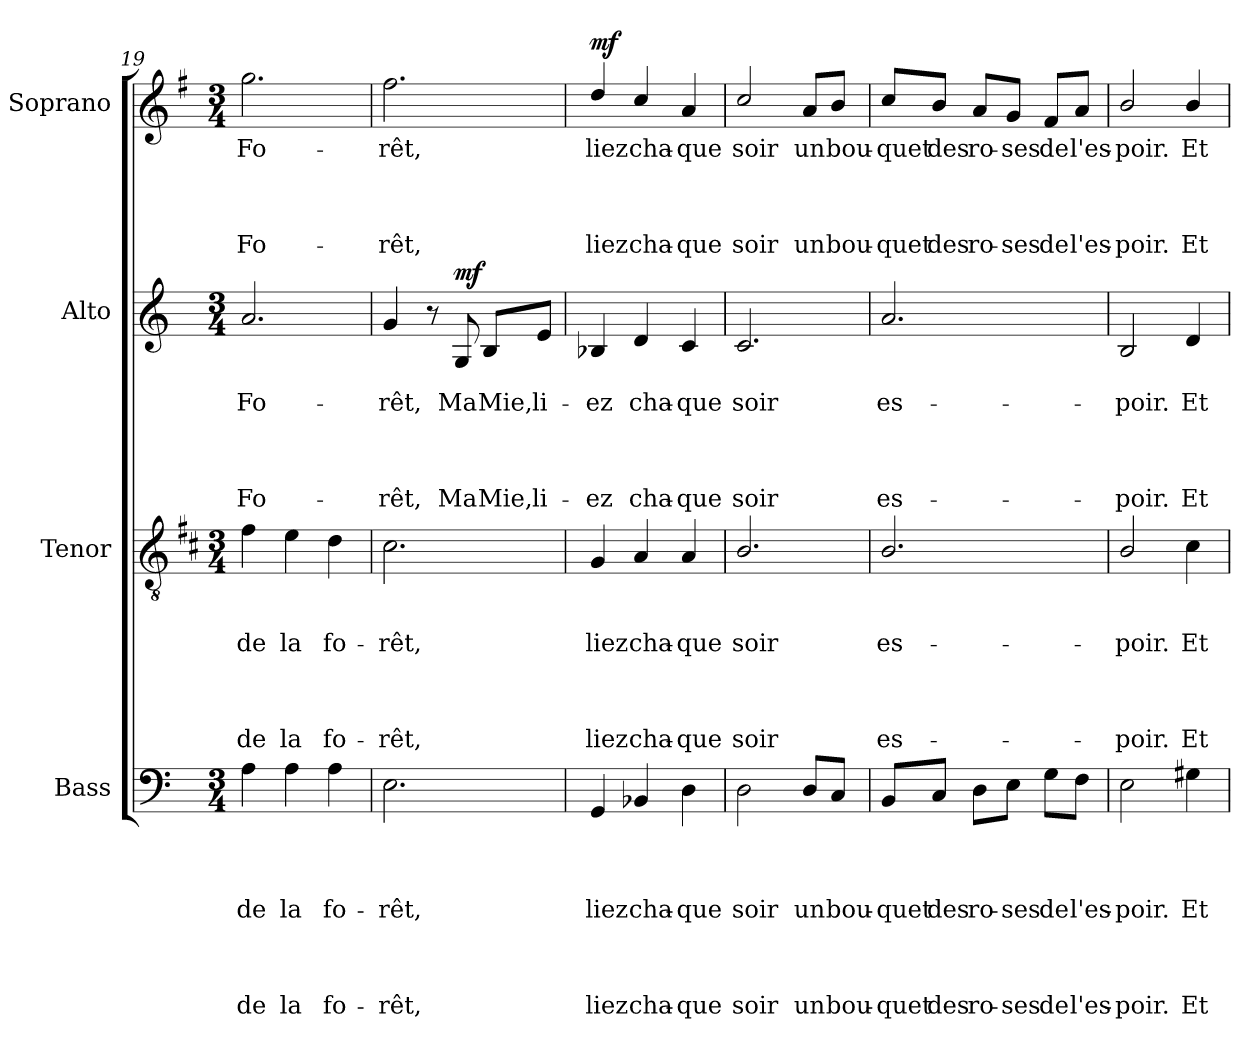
**kern	**text	**text	**text	**text	**text	**text	**text	**text	**kern	**text	**text	**text	**text	**text	**text	**text	**kern	**text	**text	**text	**text	**text	**text	**dynam	**kern	**text	**text	**text	**text	**text	**dynam
*part4	*part4	*part4	*part4	*part4	*part4	*part4	*part4	*part4	*part3	*part3	*part3	*part3	*part3	*part3	*part3	*part3	*part2	*part2	*part2	*part2	*part2	*part2	*part2	*part2	*part1	*part1	*part1	*part1	*part1	*part1	*part1
*staff4	*staff4	*staff4	*staff4	*staff4	*staff4	*staff4	*staff4	*staff4	*staff3	*staff3	*staff3	*staff3	*staff3	*staff3	*staff3	*staff3	*staff2	*staff2	*staff2	*staff2	*staff2	*staff2	*staff2	*staff2	*staff1	*staff1	*staff1	*staff1	*staff1	*staff1	*staff1
*I"Bass	*	*	*	*	*	*	*	*	*I"Tenor	*	*	*	*	*	*	*	*I"Alto	*	*	*	*	*	*	*	*I"Soprano	*	*	*	*	*	*
*I'B	*	*	*	*	*	*	*	*	*I'T	*	*	*	*	*	*	*	*I'A	*	*	*	*	*	*	*	*I'S	*	*	*	*	*	*
*clefF4	*	*	*	*	*	*	*	*	*clefGv2	*	*	*	*	*	*	*	*clefG2	*	*	*	*	*	*	*	*clefG2	*	*	*	*	*	*
*	*	*	*	*	*	*	*	*	*ITrd1c2	*	*	*	*	*	*	*	*	*	*	*	*	*	*	*	*ITrd4c7	*	*	*	*	*	*
*k[]	*	*	*	*	*	*	*	*	*k[]	*	*	*	*	*	*	*	*k[]	*	*	*	*	*	*	*	*k[]	*	*	*	*	*	*
*a:	*	*	*	*	*	*	*	*	*a:	*	*	*	*	*	*	*	*a:	*	*	*	*	*	*	*	*a:	*	*	*	*	*	*
*M3/4	*	*	*	*	*	*	*	*	*M3/4	*	*	*	*	*	*	*	*M3/4	*	*	*	*	*	*	*	*M3/4	*	*	*	*	*	*
=19	=19	=19	=19	=19	=19	=19	=19	=19	=19	=19	=19	=19	=19	=19	=19	=19	=19	=19	=19	=19	=19	=19	=19	=19	=19	=19	=19	=19	=19	=19	=19
!	!	!	!	!LO:LY:b	!	!	!	!LO:LY:b	!	!	!	!LO:LY:b	!	!	!	!LO:LY:b	!	!	!LO:LY:b	!	!	!	!LO:LY:b	!	!	!LO:LY:b	!	!	!	!LO:LY:b	!
4A\	.	.	.	de	.	.	.	de	4e\	.	.	de	.	.	.	de	2.a/	.	Fo-	.	.	.	Fo-	.	2.cc\	Fo-	.	.	.	Fo-	.
!	!	!	!	!LO:LY:b	!	!	!	!LO:LY:b	!	!	!	!LO:LY:b	!	!	!	!LO:LY:b	!	!	!	!	!	!	!	!	!	!	!	!	!	!	!
4A\	.	.	.	la	.	.	.	la	4d\	.	.	la	.	.	.	la	.	.	.	.	.	.	.	.	.	.	.	.	.	.	.
!	!	!	!	!LO:LY:b	!	!	!	!LO:LY:b	!	!	!	!LO:LY:b	!	!	!	!LO:LY:b	!	!	!	!	!	!	!	!	!	!	!	!	!	!	!
4A\	.	.	.	fo-	.	.	.	fo-	4c\	.	.	fo-	.	.	.	fo-	.	.	.	.	.	.	.	.	.	.	.	.	.	.	.
!!LO:PB:g=z
=20	=20	=20	=20	=20	=20	=20	=20	=20	=20	=20	=20	=20	=20	=20	=20	=20	=20	=20	=20	=20	=20	=20	=20	=20	=20	=20	=20	=20	=20	=20	=20
!	!	!	!	!LO:LY:b	!	!	!	!LO:LY:b	!	!	!	!LO:LY:b	!	!	!	!LO:LY:b	!	!	!LO:LY:b	!	!	!	!LO:LY:b	!	!	!LO:LY:b	!	!	!	!LO:LY:b	!
2.E\	.	.	.	-rêt,	.	.	.	-rêt,	2.B\	.	.	-rêt,	.	.	.	-rêt,	4g/	.	-rêt,	.	.	.	-rêt,	.	2.b\	-rêt,	.	.	.	-rêt,	.
.	.	.	.	.	.	.	.	.	.	.	.	.	.	.	.	.	8r	.	.	.	.	.	.	.	.	.	.	.	.	.	.
!	!	!	!	!	!	!	!	!	!	!	!	!	!	!	!	!	!	!	!LO:LY:b	!	!	!	!LO:LY:b	!LO:DY:a	!	!	!	!	!	!	!
.	.	.	.	.	.	.	.	.	.	.	.	.	.	.	.	.	8G/	.	Ma	.	.	.	Ma	mf	.	.	.	.	.	.	.
!	!	!	!	!	!	!	!	!	!	!	!	!	!	!	!	!	!	!	!LO:LY:b	!	!	!	!LO:LY:b	!	!	!	!	!	!	!	!
.	.	.	.	.	.	.	.	.	.	.	.	.	.	.	.	.	8B/L	.	Mie,	.	.	.	Mie,	.	.	.	.	.	.	.	.
!	!	!	!	!	!	!	!	!	!	!	!	!	!	!	!	!	!	!	!LO:LY:b	!	!	!	!LO:LY:b	!	!	!	!	!	!	!	!
.	.	.	.	.	.	.	.	.	.	.	.	.	.	.	.	.	8e/J	.	li-	.	.	.	li-	.	.	.	.	.	.	.	.
=21	=21	=21	=21	=21	=21	=21	=21	=21	=21	=21	=21	=21	=21	=21	=21	=21	=21	=21	=21	=21	=21	=21	=21	=21	=21	=21	=21	=21	=21	=21	=21
!	!	!	!	!LO:LY:b	!	!	!	!LO:LY:b	!	!	!	!LO:LY:b	!	!	!	!LO:LY:b	!	!	!LO:LY:b	!	!	!	!LO:LY:b	!	!	!LO:LY:b	!	!	!	!LO:LY:b	!LO:DY:a
4GG/	.	.	.	liez	.	.	.	liez	4F/	.	.	liez	.	.	.	liez	4B-X/	.	-ez	.	.	.	-ez	.	4g/	liez	.	.	.	liez	mf
!	!	!	!	!LO:LY:b	!	!	!	!LO:LY:b	!	!	!	!LO:LY:b	!	!	!	!LO:LY:b	!	!	!LO:LY:b	!	!	!	!LO:LY:b	!	!	!LO:LY:b	!	!	!	!LO:LY:b	!
4BB-X/	.	.	.	cha-	.	.	.	cha-	4G/	.	.	cha-	.	.	.	cha-	4d/	.	cha-	.	.	.	cha-	.	4f/	cha-	.	.	.	cha-	.
!	!	!	!	!LO:LY:b	!	!	!	!LO:LY:b	!	!	!	!LO:LY:b	!	!	!	!LO:LY:b	!	!	!LO:LY:b	!	!	!	!LO:LY:b	!	!	!LO:LY:b	!	!	!	!LO:LY:b	!
4D\	.	.	.	-que	.	.	.	-que	4G/	.	.	-que	.	.	.	-que	4c/	.	-que	.	.	.	-que	.	4d/	-que	.	.	.	-que	.
=22	=22	=22	=22	=22	=22	=22	=22	=22	=22	=22	=22	=22	=22	=22	=22	=22	=22	=22	=22	=22	=22	=22	=22	=22	=22	=22	=22	=22	=22	=22	=22
!	!	!	!	!LO:LY:b	!	!	!	!LO:LY:b	!	!	!	!LO:LY:b	!	!	!	!LO:LY:b	!	!	!LO:LY:b	!	!	!	!LO:LY:b	!	!	!LO:LY:b	!	!	!	!LO:LY:b	!
2D\	.	.	.	soir	.	.	.	soir	2.A/	.	.	soir	.	.	.	soir	2.c/	.	soir	.	.	.	soir	.	2f/	soir	.	.	.	soir	.
!	!	!	!	!LO:LY:b	!	!	!	!LO:LY:b	!	!	!	!	!	!	!	!	!	!	!	!	!	!	!	!	!	!LO:LY:b	!	!	!	!LO:LY:b	!
8D/L	.	.	.	un	.	.	.	un	.	.	.	.	.	.	.	.	.	.	.	.	.	.	.	.	8d/L	un	.	.	.	un	.
!	!	!	!	!LO:LY:b	!	!	!	!LO:LY:b	!	!	!	!	!	!	!	!	!	!	!	!	!	!	!	!	!	!LO:LY:b	!	!	!	!LO:LY:b	!
8C/J	.	.	.	bou-	.	.	.	bou-	.	.	.	.	.	.	.	.	.	.	.	.	.	.	.	.	8e/J	bou-	.	.	.	bou-	.
=23	=23	=23	=23	=23	=23	=23	=23	=23	=23	=23	=23	=23	=23	=23	=23	=23	=23	=23	=23	=23	=23	=23	=23	=23	=23	=23	=23	=23	=23	=23	=23
!	!	!	!	!LO:LY:b	!	!	!	!LO:LY:b	!	!	!	!LO:LY:b	!	!	!	!LO:LY:b	!	!	!LO:LY:b	!	!	!	!LO:LY:b	!	!	!LO:LY:b	!	!	!	!LO:LY:b	!
8BB/L	.	.	.	-quet	.	.	.	-quet	2.A/	.	.	es-	.	.	.	es-	2.a/	.	es-	.	.	.	es-	.	8f/L	-quet	.	.	.	-quet	.
!	!	!	!	!LO:LY:b	!	!	!	!LO:LY:b	!	!	!	!	!	!	!	!	!	!	!	!	!	!	!	!	!	!LO:LY:b	!	!	!	!LO:LY:b	!
8C/J	.	.	.	des	.	.	.	des	.	.	.	.	.	.	.	.	.	.	.	.	.	.	.	.	8e/J	des	.	.	.	des	.
!	!	!	!	!LO:LY:b	!	!	!	!LO:LY:b	!	!	!	!	!	!	!	!	!	!	!	!	!	!	!	!	!	!LO:LY:b	!	!	!	!LO:LY:b	!
8D\L	.	.	.	ro-	.	.	.	ro-	.	.	.	.	.	.	.	.	.	.	.	.	.	.	.	.	8d/L	ro-	.	.	.	ro-	.
!	!	!	!	!LO:LY:b	!	!	!	!LO:LY:b	!	!	!	!	!	!	!	!	!	!	!	!	!	!	!	!	!	!LO:LY:b	!	!	!	!LO:LY:b	!
8E\J	.	.	.	-ses	.	.	.	-ses	.	.	.	.	.	.	.	.	.	.	.	.	.	.	.	.	8c/J	-ses	.	.	.	-ses	.
!	!	!	!	!LO:LY:b	!	!	!	!LO:LY:b	!	!	!	!	!	!	!	!	!	!	!	!	!	!	!	!	!	!LO:LY:b	!	!	!	!LO:LY:b	!
8G\L	.	.	.	de	.	.	.	de	.	.	.	.	.	.	.	.	.	.	.	.	.	.	.	.	8B/L	de	.	.	.	de	.
!	!	!	!	!LO:LY:b	!	!	!	!LO:LY:b	!	!	!	!	!	!	!	!	!	!	!	!	!	!	!	!	!	!LO:LY:b	!	!	!	!LO:LY:b	!
8F\J	.	.	.	l'es-	.	.	.	l'es-	.	.	.	.	.	.	.	.	.	.	.	.	.	.	.	.	8d/J	l'es-	.	.	.	l'es-	.
=24	=24	=24	=24	=24	=24	=24	=24	=24	=24	=24	=24	=24	=24	=24	=24	=24	=24	=24	=24	=24	=24	=24	=24	=24	=24	=24	=24	=24	=24	=24	=24
!	!	!	!	!LO:LY:b	!	!	!	!LO:LY:b	!	!	!	!LO:LY:b	!	!	!	!LO:LY:b	!	!	!LO:LY:b	!	!	!	!LO:LY:b	!	!	!LO:LY:b	!	!	!	!LO:LY:b	!
2E\	.	.	.	-poir.	.	.	.	-poir.	2A/	.	.	-poir.	.	.	.	-poir.	2B/	.	-poir.	.	.	.	-poir.	.	2e/	-poir.	.	.	.	-poir.	.
!	!	!	!	!LO:LY:b	!	!	!	!LO:LY:b	!	!	!	!LO:LY:b	!	!	!	!LO:LY:b	!	!	!LO:LY:b	!	!	!	!LO:LY:b	!	!	!LO:LY:b	!	!	!	!LO:LY:b	!
4G#X\	.	.	.	Et	.	.	.	Et	4B\	.	.	Et	.	.	.	Et	4d/	.	Et	.	.	.	Et	.	4e/	Et	.	.	.	Et	.
=	=	=	=	=	=	=	=	=	=	=	=	=	=	=	=	=	=	=	=	=	=	=	=	=	=	=	=	=	=	=	=
*-	*-	*-	*-	*-	*-	*-	*-	*-	*-	*-	*-	*-	*-	*-	*-	*-	*-	*-	*-	*-	*-	*-	*-	*-	*-	*-	*-	*-	*-	*-	*-
